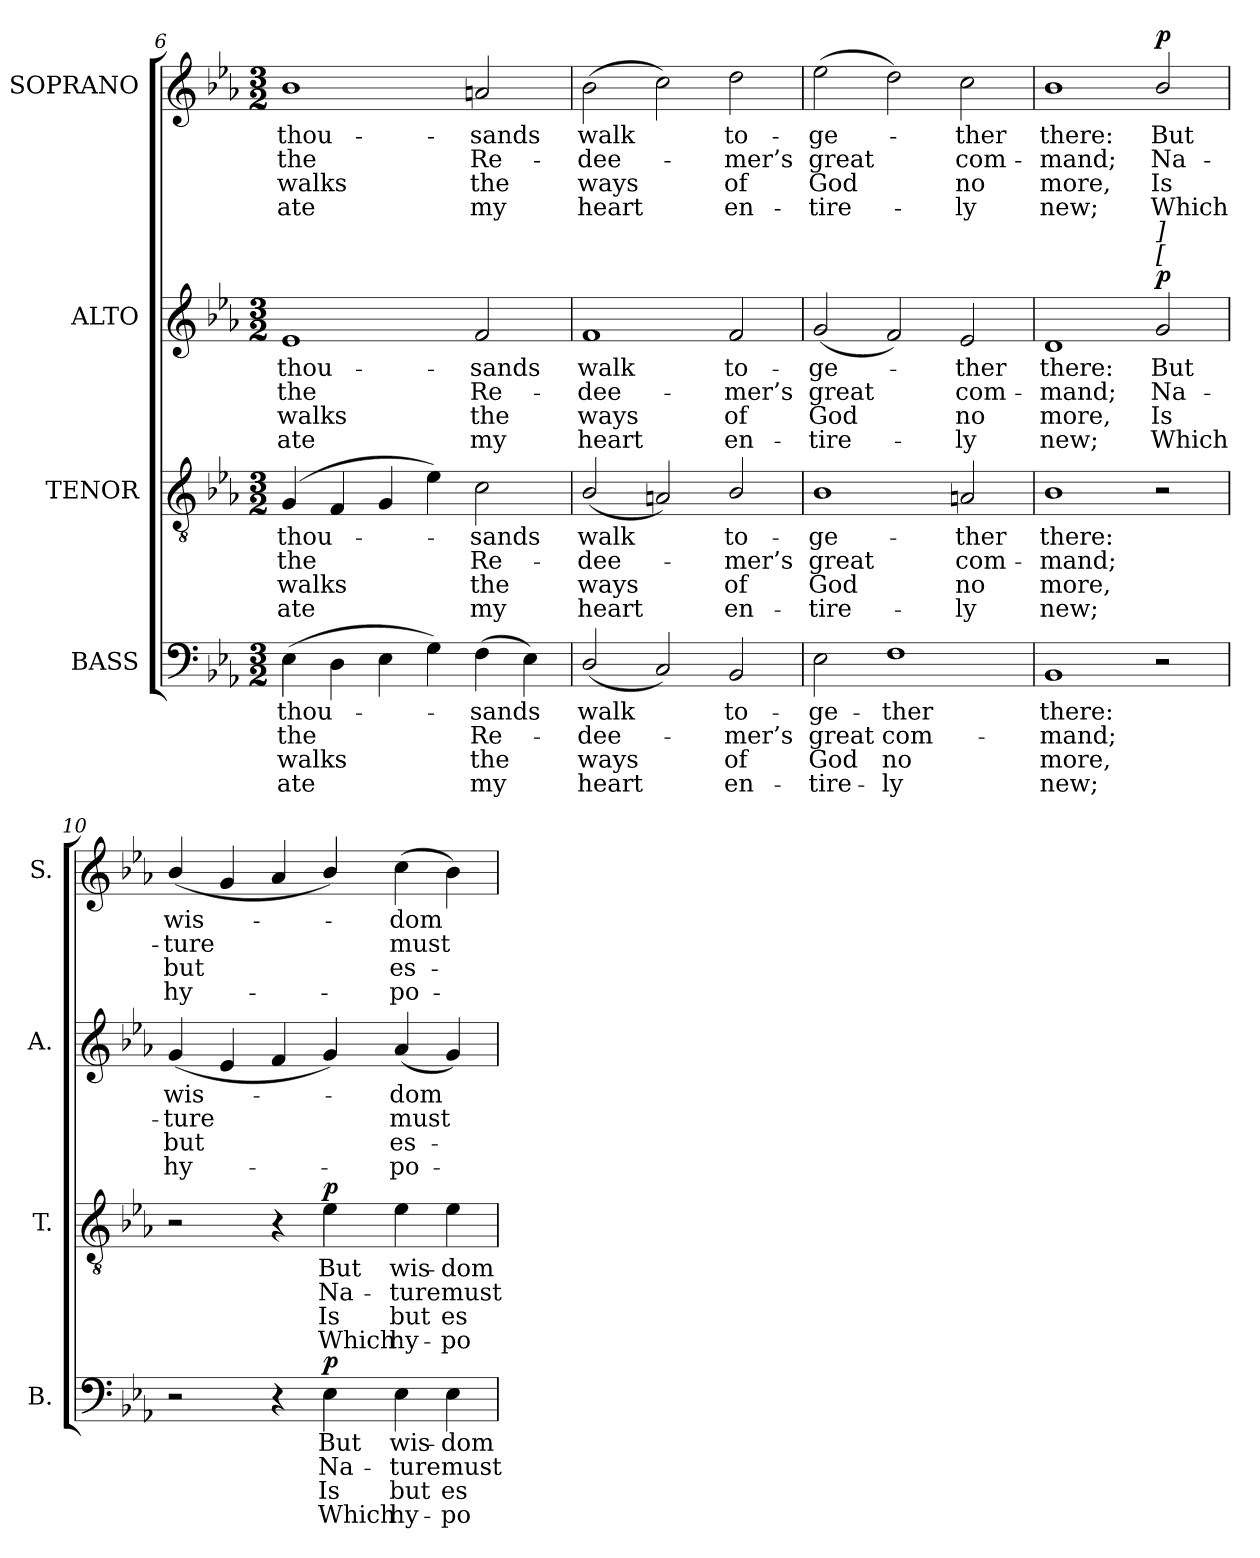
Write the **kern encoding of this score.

**kern	**text	**text	**text	**text	**dynam	**kern	**text	**text	**text	**text	**dynam	**kern	**text	**text	**text	**text	**dynam	**kern	**text	**text	**text	**text	**dynam
*part4	*part4	*part4	*part4	*part4	*part4	*part3	*part3	*part3	*part3	*part3	*part3	*part2	*part2	*part2	*part2	*part2	*part2	*part1	*part1	*part1	*part1	*part1	*part1
*staff4	*staff4	*staff4	*staff4	*staff4	*staff4	*staff3	*staff3	*staff3	*staff3	*staff3	*staff3	*staff2	*staff2	*staff2	*staff2	*staff2	*staff2	*staff1	*staff1	*staff1	*staff1	*staff1	*staff1
*I"BASS	*	*	*	*	*	*I"TENOR	*	*	*	*	*	*I"ALTO	*	*	*	*	*	*I"SOPRANO	*	*	*	*	*
*I'B.	*	*	*	*	*	*I'T.	*	*	*	*	*	*I'A.	*	*	*	*	*	*I'S.	*	*	*	*	*
*clefF4	*	*	*	*	*	*clefGv2	*	*	*	*	*	*clefG2	*	*	*	*	*	*clefG2	*	*	*	*	*
*	*	*	*	*	*	*ITrd7c12	*	*	*	*	*	*	*	*	*	*	*	*	*	*	*	*	*
*k[b-e-a-]	*	*	*	*	*	*k[b-e-a-]	*	*	*	*	*	*k[b-e-a-]	*	*	*	*	*	*k[b-e-a-]	*	*	*	*	*
*E-:	*	*	*	*	*	*E-:	*	*	*	*	*	*E-:	*	*	*	*	*	*E-:	*	*	*	*	*
*M3/2	*	*	*	*	*	*M3/2	*	*	*	*	*	*M3/2	*	*	*	*	*	*M3/2	*	*	*	*	*
=6	=6	=6	=6	=6	=6	=6	=6	=6	=6	=6	=6	=6	=6	=6	=6	=6	=6	=6	=6	=6	=6	=6	=6
!	!LO:LY:b:color=#000000	!LO:LY:b:color=#000000	!LO:LY:b:color=#000000	!LO:LY:b:color=#000000	!	!	!	!	!	!	!	!	!	!	!	!	!	!	!	!	!	!	!
!	!	!	!	!	!	!	!LO:LY:b:color=#000000	!LO:LY:b:color=#000000	!LO:LY:b:color=#000000	!LO:LY:b:color=#000000	!	!	!	!	!	!	!	!	!	!	!	!	!
!	!	!	!	!	!	!	!	!	!	!	!	!	!LO:LY:b:color=#000000	!LO:LY:b:color=#000000	!LO:LY:b:color=#000000	!LO:LY:b:color=#000000	!	!	!	!	!	!	!
!	!	!	!	!	!	!	!	!	!	!	!	!	!	!	!	!	!	!	!LO:LY:b:color=#000000	!LO:LY:b:color=#000000	!LO:LY:b:color=#000000	!LO:LY:b:color=#000000	!
(4E-i\	thou-	the	-walks	ate	.	(4GGi/	thou-	the	-walks	ate	.	1e-i	thou-	the	-walks	ate	.	1b-i	thou-	the	-walks	ate	.
4Di\	.	.	.	.	.	4FFi/	.	.	.	.	.	.	.	.	.	.	.	.	.	.	.	.	.
4E-i\	.	.	.	.	.	4GGi/	.	.	.	.	.	.	.	.	.	.	.	.	.	.	.	.	.
4Gi\)	.	.	.	.	.	4E-i\)	.	.	.	.	.	.	.	.	.	.	.	.	.	.	.	.	.
!	!LO:LY:b:color=#000000	!LO:LY:b:color=#000000	!LO:LY:b:color=#000000	!LO:LY:b:color=#000000	!	!	!	!	!	!	!	!	!	!	!	!	!	!	!	!	!	!	!
!	!	!	!	!	!	!	!LO:LY:b:color=#000000	!LO:LY:b:color=#000000	!LO:LY:b:color=#000000	!LO:LY:b:color=#000000	!	!	!	!	!	!	!	!	!	!	!	!	!
!	!	!	!	!	!	!	!	!	!	!	!	!	!LO:LY:b:color=#000000	!LO:LY:b:color=#000000	!LO:LY:b:color=#000000	!LO:LY:b:color=#000000	!	!	!	!	!	!	!
!	!	!	!	!	!	!	!	!	!	!	!	!	!	!	!	!	!	!	!LO:LY:b:color=#000000	!LO:LY:b:color=#000000	!LO:LY:b:color=#000000	!LO:LY:b:color=#000000	!
(4Fi\	-sands	Re-	the	my	.	2Ci\	-sands	Re-	the	my	.	2fi/	-sands	Re-	the	my	.	2ani/	-sands	Re-	the	my	.
4E-i\)	.	.	.	.	.	.	.	.	.	.	.	.	.	.	.	.	.	.	.	.	.	.	.
!!LO:LB:g=z
=7	=7	=7	=7	=7	=7	=7	=7	=7	=7	=7	=7	=7	=7	=7	=7	=7	=7	=7	=7	=7	=7	=7	=7
!	!LO:LY:b:color=#000000	!LO:LY:b:color=#000000	!LO:LY:b:color=#000000	!LO:LY:b:color=#000000	!	!	!	!	!	!	!	!	!	!	!	!	!	!	!	!	!	!	!
!	!	!	!	!	!	!	!LO:LY:b:color=#000000	!LO:LY:b:color=#000000	!LO:LY:b:color=#000000	!LO:LY:b:color=#000000	!	!	!	!	!	!	!	!	!	!	!	!	!
!	!	!	!	!	!	!	!	!	!	!	!	!	!LO:LY:b:color=#000000	!LO:LY:b:color=#000000	!LO:LY:b:color=#000000	!LO:LY:b:color=#000000	!	!	!	!	!	!	!
!	!	!	!	!	!	!	!	!	!	!	!	!	!	!	!	!	!	!	!LO:LY:b:color=#000000	!LO:LY:b:color=#000000	!LO:LY:b:color=#000000	!LO:LY:b:color=#000000	!
(2Di/	walk	-dee-	ways	heart	.	(2BB-i/	walk	-dee-	ways	heart	.	1fi	walk	-dee-	ways	heart	.	(2b-i\	walk	-dee-	ways	heart	.
2Ci/)	.	.	.	.	.	2AAni/)	.	.	.	.	.	.	.	.	.	.	.	2cci\)	.	.	.	.	.
!	!LO:LY:b:color=#000000	!LO:LY:b:color=#000000	!LO:LY:b:color=#000000	!LO:LY:b:color=#000000	!	!	!	!	!	!	!	!	!	!	!	!	!	!	!	!	!	!	!
!	!	!	!	!	!	!	!LO:LY:b:color=#000000	!LO:LY:b:color=#000000	!LO:LY:b:color=#000000	!LO:LY:b:color=#000000	!	!	!	!	!	!	!	!	!	!	!	!	!
!	!	!	!	!	!	!	!	!	!	!	!	!	!LO:LY:b:color=#000000	!LO:LY:b:color=#000000	!LO:LY:b:color=#000000	!LO:LY:b:color=#000000	!	!	!	!	!	!	!
!	!	!	!	!	!	!	!	!	!	!	!	!	!	!	!	!	!	!	!LO:LY:b:color=#000000	!LO:LY:b:color=#000000	!LO:LY:b:color=#000000	!LO:LY:b:color=#000000	!
2BB-i/	to-	-mer’s	of	en-	.	2BB-i/	to-	-mer’s	of	en-	.	2fi/	to-	-mer’s	of	en-	.	2ddi\	to-	-mer’s	of	en-	.
=8	=8	=8	=8	=8	=8	=8	=8	=8	=8	=8	=8	=8	=8	=8	=8	=8	=8	=8	=8	=8	=8	=8	=8
!	!LO:LY:b:color=#000000	!LO:LY:b:color=#000000	!LO:LY:b:color=#000000	!LO:LY:b:color=#000000	!	!	!	!	!	!	!	!	!	!	!	!	!	!	!	!	!	!	!
!	!	!	!	!	!	!	!LO:LY:b:color=#000000	!LO:LY:b:color=#000000	!LO:LY:b:color=#000000	!LO:LY:b:color=#000000	!	!	!	!	!	!	!	!	!	!	!	!	!
!	!	!	!	!	!	!	!	!	!	!	!	!	!LO:LY:b:color=#000000	!LO:LY:b:color=#000000	!LO:LY:b:color=#000000	!LO:LY:b:color=#000000	!	!	!	!	!	!	!
!	!	!	!	!	!	!	!	!	!	!	!	!	!	!	!	!	!	!	!LO:LY:b:color=#000000	!LO:LY:b:color=#000000	!LO:LY:b:color=#000000	!LO:LY:b:color=#000000	!
2E-i\	-ge-	great	-God	tire-	.	1BB-i	-ge-	great	-God	tire-	.	(2gi/	-ge-	great	-God	tire-	.	(2ee-i\	-ge-	great	-God	tire-	.
!	!LO:LY:b:color=#000000	!LO:LY:b:color=#000000	!LO:LY:b:color=#000000	!LO:LY:b:color=#000000	!	!	!	!	!	!	!	!	!	!	!	!	!	!	!	!	!	!	!
1Fi	-ther	com-	-no	ly	.	.	.	.	.	.	.	2fi/)	.	.	.	.	.	2ddi\)	.	.	.	.	.
!	!	!	!	!	!	!	!LO:LY:b:color=#000000	!LO:LY:b:color=#000000	!LO:LY:b:color=#000000	!LO:LY:b:color=#000000	!	!	!	!	!	!	!	!	!	!	!	!	!
!	!	!	!	!	!	!	!	!	!	!	!	!	!LO:LY:b:color=#000000	!LO:LY:b:color=#000000	!LO:LY:b:color=#000000	!LO:LY:b:color=#000000	!	!	!	!	!	!	!
!	!	!	!	!	!	!	!	!	!	!	!	!	!	!	!	!	!	!	!LO:LY:b:color=#000000	!LO:LY:b:color=#000000	!LO:LY:b:color=#000000	!LO:LY:b:color=#000000	!
.	.	.	.	.	.	2AAni/	-ther	com-	-no	ly	.	2e-i/	-ther	com-	-no	ly	.	2cci\	-ther	com-	-no	ly	.
=9	=9	=9	=9	=9	=9	=9	=9	=9	=9	=9	=9	=9	=9	=9	=9	=9	=9	=9	=9	=9	=9	=9	=9
!	!LO:LY:b:color=#000000	!LO:LY:b:color=#000000	!LO:LY:b:color=#000000	!LO:LY:b:color=#000000	!	!	!	!	!	!	!	!	!	!	!	!	!	!	!	!	!	!	!
!	!	!	!	!	!	!	!LO:LY:b:color=#000000	!LO:LY:b:color=#000000	!LO:LY:b:color=#000000	!LO:LY:b:color=#000000	!	!	!	!	!	!	!	!	!	!	!	!	!
!	!	!	!	!	!	!	!	!	!	!	!	!	!LO:LY:b:color=#000000	!LO:LY:b:color=#000000	!LO:LY:b:color=#000000	!LO:LY:b:color=#000000	!	!	!	!	!	!	!
!	!	!	!	!	!	!	!	!	!	!	!	!	!	!	!	!	!	!	!LO:LY:b:color=#000000	!LO:LY:b:color=#000000	!LO:LY:b:color=#000000	!LO:LY:b:color=#000000	!
1BB-i	there:	-mand;	more,	new;	.	1BB-i	there:	-mand;	more,	new;	.	1di	there:	-mand;	more,	new;	.	1b-i	there:	-mand;	more,	new;	.
!	!	!	!	!	!	!	!	!	!	!	!	!	!LO:LY:b:color=#000000	!LO:LY:b:color=#000000	!LO:LY:b:color=#000000	!LO:LY:b:color=#000000	!	!	!	!	!	!	!
!	!	!	!	!	!	!	!	!	!	!	!	!LO:TX:a:i:t=[	!	!	!	!	!	!	!	!	!	!	!
!	!	!	!	!	!	!	!	!	!	!	!	!LO:TX:a:i:t=]	!	!	!	!	!	!	!	!	!	!	!
!	!	!	!	!	!	!	!	!	!	!	!	!	!	!	!	!	!	!	!LO:LY:b:color=#000000	!LO:LY:b:color=#000000	!LO:LY:b:color=#000000	!LO:LY:b:color=#000000	!
2r	.	.	.	.	.	2r	.	.	.	.	.	2gi/	But	Na-	Is	Which	p	2b-i/	But	Na-	Is	Which	p
=10	=10	=10	=10	=10	=10	=10	=10	=10	=10	=10	=10	=10	=10	=10	=10	=10	=10	=10	=10	=10	=10	=10	=10
!	!	!	!	!	!	!	!	!	!	!	!	!	!LO:LY:b:color=#000000	!LO:LY:b:color=#000000	!LO:LY:b:color=#000000	!LO:LY:b:color=#000000	!	!	!	!	!	!	!
!	!	!	!	!	!	!	!	!	!	!	!	!	!	!	!	!	!	!	!LO:LY:b:color=#000000	!LO:LY:b:color=#000000	!LO:LY:b:color=#000000	!LO:LY:b:color=#000000	!
2r	.	.	.	.	.	2r	.	.	.	.	.	(4gi/	wis-	-ture	but	hy-	.	(4b-i/	wis-	-ture	but	hy-	.
.	.	.	.	.	.	.	.	.	.	.	.	4e-i/	.	.	.	.	.	4gi/	.	.	.	.	.
4r	.	.	.	.	.	4r	.	.	.	.	.	4fi/	.	.	.	.	.	4a-i/	.	.	.	.	.
!	!LO:LY:b:color=#000000	!LO:LY:b:color=#000000	!LO:LY:b:color=#000000	!LO:LY:b:color=#000000	!	!	!	!	!	!	!	!	!	!	!	!	!	!	!	!	!	!	!
!	!	!	!	!	!	!	!LO:LY:b:color=#000000	!LO:LY:b:color=#000000	!LO:LY:b:color=#000000	!LO:LY:b:color=#000000	!	!	!	!	!	!	!	!	!	!	!	!	!
4E-i\	But	Na-	Is	Which	p	4E-i\	But	Na-	Is	Which	p	4gi/)	.	.	.	.	.	4b-i/)	.	.	.	.	.
!	!LO:LY:b:color=#000000	!LO:LY:b:color=#000000	!LO:LY:b:color=#000000	!LO:LY:b:color=#000000	!	!	!	!	!	!	!	!	!	!	!	!	!	!	!	!	!	!	!
!	!	!	!	!	!	!	!LO:LY:b:color=#000000	!LO:LY:b:color=#000000	!LO:LY:b:color=#000000	!LO:LY:b:color=#000000	!	!	!	!	!	!	!	!	!	!	!	!	!
!	!	!	!	!	!	!	!	!	!	!	!	!	!LO:LY:b:color=#000000	!LO:LY:b:color=#000000	!LO:LY:b:color=#000000	!LO:LY:b:color=#000000	!	!	!	!	!	!	!
!	!	!	!	!	!	!	!	!	!	!	!	!	!	!	!	!	!	!	!LO:LY:b:color=#000000	!LO:LY:b:color=#000000	!LO:LY:b:color=#000000	!LO:LY:b:color=#000000	!
4E-i\	wis-	-ture	but	hy-	.	4E-i\	wis-	-ture	but	hy-	.	(4a-i/	-dom	must	-es-	-po-	.	(4cci\	-dom	must	-es-	-po-	.
!	!LO:LY:b:color=#000000	!LO:LY:b:color=#000000	!LO:LY:b:color=#000000	!LO:LY:b:color=#000000	!	!	!	!	!	!	!	!	!	!	!	!	!	!	!	!	!	!	!
!	!	!	!	!	!	!	!LO:LY:b:color=#000000	!LO:LY:b:color=#000000	!LO:LY:b:color=#000000	!LO:LY:b:color=#000000	!	!	!	!	!	!	!	!	!	!	!	!	!
4E-i\	-dom	must	-es-	-po-	.	4E-i\	-dom	must	-es-	-po-	.	4gi/)	.	.	.	.	.	4b-i\)	.	.	.	.	.
=	=	=	=	=	=	=	=	=	=	=	=	=	=	=	=	=	=	=	=	=	=	=	=
*-	*-	*-	*-	*-	*-	*-	*-	*-	*-	*-	*-	*-	*-	*-	*-	*-	*-	*-	*-	*-	*-	*-	*-
